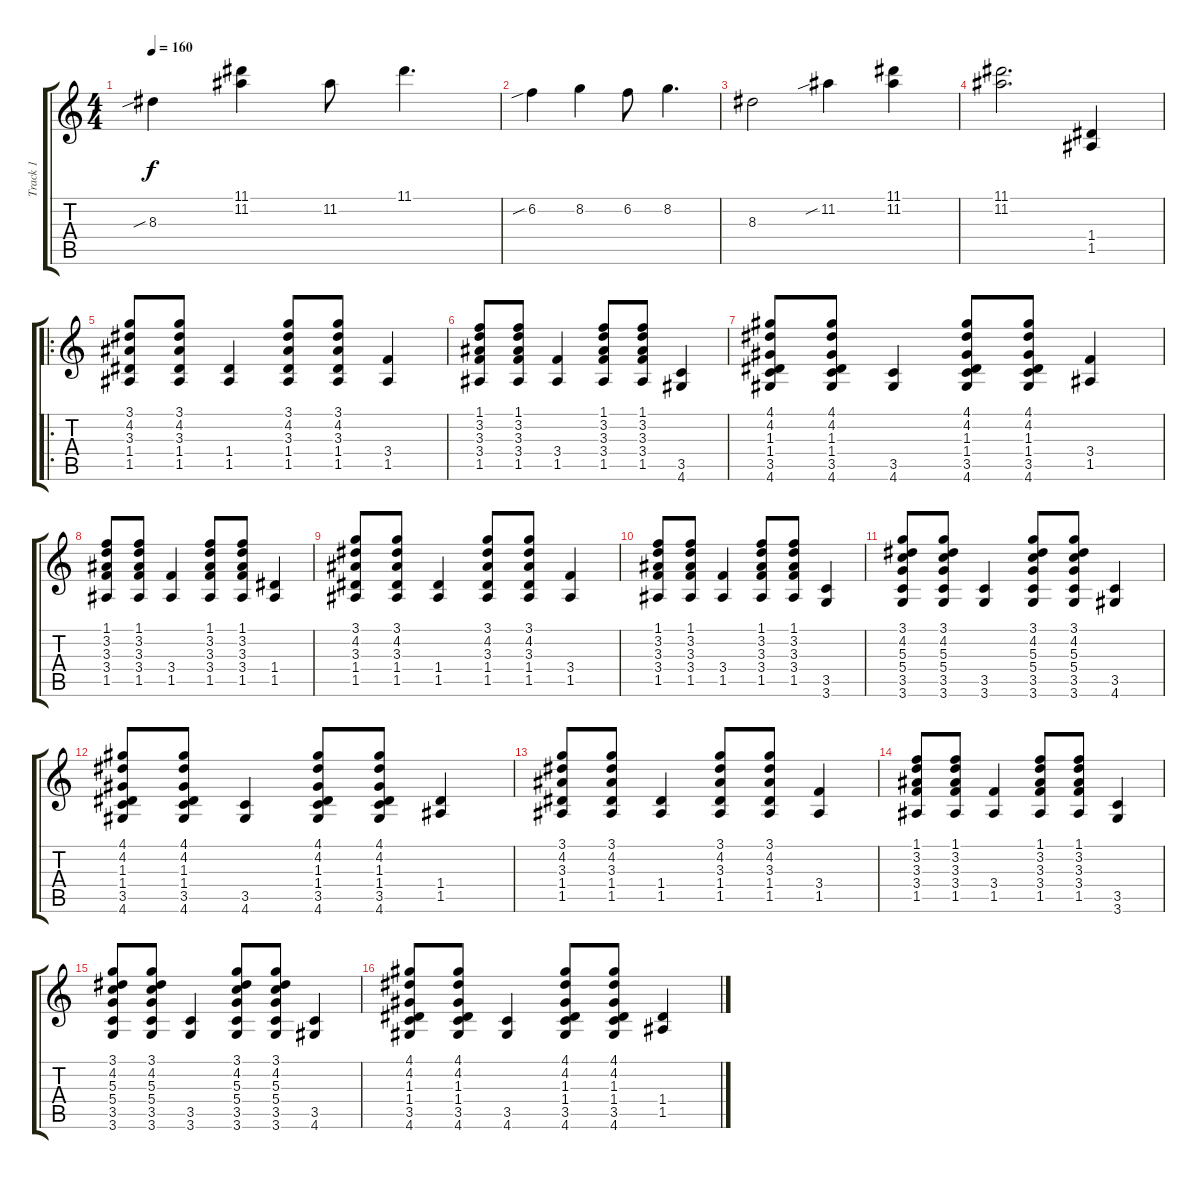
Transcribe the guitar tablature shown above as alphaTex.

\track ("Track 1" "Track 1") {instrument acousticguitarsteel}
\staff {score tabs}
\tuning (E4 B3 G3 D3 A2 E2) {hide}
\ts (4 4)
\tempo 160
\clef g2
\ks c
8.3{sib}.4{dy f} (11.1 11.2).4 11.2.8 11.1.4{d} |
6.2{sib}.4 8.2.4 6.2.8 8.2.4{d} |
8.3.2 11.2{sib}.4 (11.1 11.2).4 |
(11.1 11.2).2{d} (1.4 1.5).4 |
\ro
(3.1 4.2 3.3 1.4 1.5).8 (3.1 4.2 3.3 1.4 1.5).8 (1.4 1.5).4 (3.1 4.2 3.3 1.4 1.5).8 (3.1 4.2 3.3 1.4 1.5).8 (3.4 1.5).4 |
(1.1 3.2 3.3 3.4 1.5).8 (1.1 3.2 3.3 3.4 1.5).8 (3.4 1.5).4 (1.1 3.2 3.3 3.4 1.5).8 (1.1 3.2 3.3 3.4 1.5).8 (3.5 4.6).4 |
(4.1 4.2 1.3 1.4 3.5 4.6).8 (4.1 4.2 1.3 1.4 3.5 4.6).8 (3.5 4.6).4 (4.1 4.2 1.3 1.4 3.5 4.6).8 (4.1 4.2 1.3 1.4 3.5 4.6).8 (3.4 1.5).4 |
(1.1 3.2 3.3 3.4 1.5).8 (1.1 3.2 3.3 3.4 1.5).8 (3.4 1.5).4 (1.1 3.2 3.3 3.4 1.5).8 (1.1 3.2 3.3 3.4 1.5).8 (1.4 1.5).4 |
(3.1 4.2 3.3 1.4 1.5).8 (3.1 4.2 3.3 1.4 1.5).8 (1.4 1.5).4 (3.1 4.2 3.3 1.4 1.5).8 (3.1 4.2 3.3 1.4 1.5).8 (3.4 1.5).4 |
(1.1 3.2 3.3 3.4 1.5).8 (1.1 3.2 3.3 3.4 1.5).8 (3.4 1.5).4 (1.1 3.2 3.3 3.4 1.5).8 (1.1 3.2 3.3 3.4 1.5).8 (3.5 3.6).4 |
(3.1 4.2 5.3 5.4 3.5 3.6).8 (3.1 4.2 5.3 5.4 3.5 3.6).8 (3.5 3.6).4 (3.1 4.2 5.3 5.4 3.5 3.6).8 (3.1 4.2 5.3 5.4 3.5 3.6).8 (3.5 4.6).4 |
(4.1 4.2 1.3 1.4 3.5 4.6).8 (4.1 4.2 1.3 1.4 3.5 4.6).8 (3.5 4.6).4 (4.1 4.2 1.3 1.4 3.5 4.6).8 (4.1 4.2 1.3 1.4 3.5 4.6).8 (1.4 1.5).4 |
(3.1 4.2 3.3 1.4 1.5).8 (3.1 4.2 3.3 1.4 1.5).8 (1.4 1.5).4 (3.1 4.2 3.3 1.4 1.5).8 (3.1 4.2 3.3 1.4 1.5).8 (3.4 1.5).4 |
(1.1 3.2 3.3 3.4 1.5).8 (1.1 3.2 3.3 3.4 1.5).8 (3.4 1.5).4 (1.1 3.2 3.3 3.4 1.5).8 (1.1 3.2 3.3 3.4 1.5).8 (3.5 3.6).4 |
(3.1 4.2 5.3 5.4 3.5 3.6).8 (3.1 4.2 5.3 5.4 3.5 3.6).8 (3.5 3.6).4 (3.1 4.2 5.3 5.4 3.5 3.6).8 (3.1 4.2 5.3 5.4 3.5 3.6).8 (3.5 4.6).4 |
(4.1 4.2 1.3 1.4 3.5 4.6).8 (4.1 4.2 1.3 1.4 3.5 4.6).8 (3.5 4.6).4 (4.1 4.2 1.3 1.4 3.5 4.6).8 (4.1 4.2 1.3 1.4 3.5 4.6).8 (1.4 1.5).4
